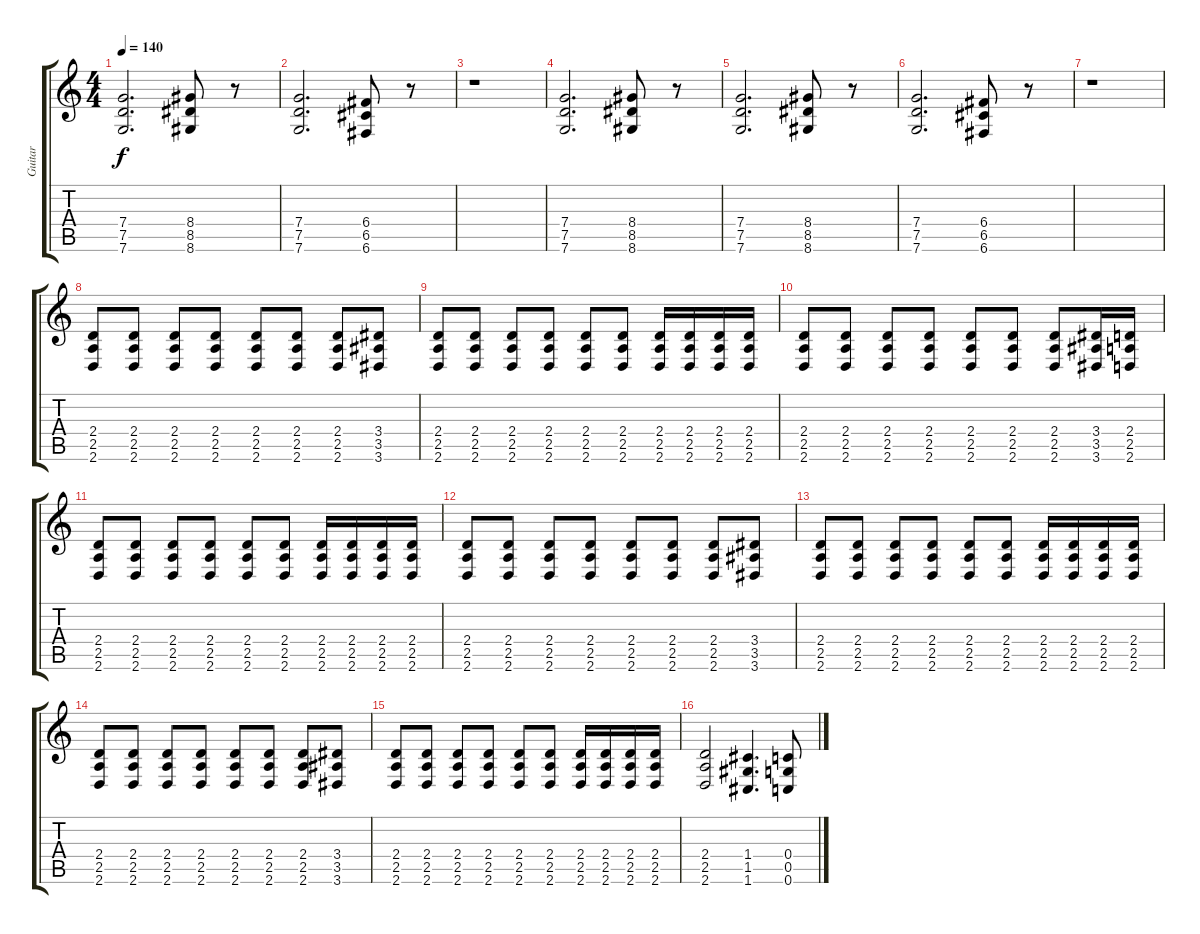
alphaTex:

\track ("Guitar" "Guitar") {instrument distortionguitar}
\staff {score tabs}
\tuning (D4 A3 F3 C3 G2 C2) {hide}
\ts (4 4)
\tempo 140
\clef g2
\ks c
(7.4 7.5 7.6).2{d dy f} (8.4 8.5 8.6).8 r.8 |
(7.4 7.5 7.6).2{d} (6.4 6.5 6.6).8 r.8 |
r.1 |
(7.4 7.5 7.6).2{d} (8.4 8.5 8.6).8 r.8 |
(7.4 7.5 7.6).2{d} (8.4 8.5 8.6).8 r.8 |
(7.4 7.5 7.6).2{d} (6.4 6.5 6.6).8 r.8 |
r.1 |
(2.4 2.5 2.6).8 (2.4 2.5 2.6).8 (2.4 2.5 2.6).8 (2.4 2.5 2.6).8 (2.4 2.5 2.6).8 (2.4 2.5 2.6).8 (2.4 2.5 2.6).8 (3.4 3.5 3.6).8 |
(2.4 2.5 2.6).8 (2.4 2.5 2.6).8 (2.4 2.5 2.6).8 (2.4 2.5 2.6).8 (2.4 2.5 2.6).8 (2.4 2.5 2.6).8 (2.4 2.5 2.6).16 (2.4 2.5 2.6).16 (2.4 2.5 2.6).16 (2.4 2.5 2.6).16 |
(2.4 2.5 2.6).8 (2.4 2.5 2.6).8 (2.4 2.5 2.6).8 (2.4 2.5 2.6).8 (2.4 2.5 2.6).8 (2.4 2.5 2.6).8 (2.4 2.5 2.6).8 (3.4 3.5 3.6).16 (2.4 2.5 2.6).16 |
(2.4 2.5 2.6).8 (2.4 2.5 2.6).8 (2.4 2.5 2.6).8 (2.4 2.5 2.6).8 (2.4 2.5 2.6).8 (2.4 2.5 2.6).8 (2.4 2.5 2.6).16 (2.4 2.5 2.6).16 (2.4 2.5 2.6).16 (2.4 2.5 2.6).16 |
(2.4 2.5 2.6).8 (2.4 2.5 2.6).8 (2.4 2.5 2.6).8 (2.4 2.5 2.6).8 (2.4 2.5 2.6).8 (2.4 2.5 2.6).8 (2.4 2.5 2.6).8 (3.4 3.5 3.6).8 |
(2.4 2.5 2.6).8 (2.4 2.5 2.6).8 (2.4 2.5 2.6).8 (2.4 2.5 2.6).8 (2.4 2.5 2.6).8 (2.4 2.5 2.6).8 (2.4 2.5 2.6).16 (2.4 2.5 2.6).16 (2.4 2.5 2.6).16 (2.4 2.5 2.6).16 |
(2.4 2.5 2.6).8 (2.4 2.5 2.6).8 (2.4 2.5 2.6).8 (2.4 2.5 2.6).8 (2.4 2.5 2.6).8 (2.4 2.5 2.6).8 (2.4 2.5 2.6).8 (3.4 3.5 3.6).8 |
(2.4 2.5 2.6).8 (2.4 2.5 2.6).8 (2.4 2.5 2.6).8 (2.4 2.5 2.6).8 (2.4 2.5 2.6).8 (2.4 2.5 2.6).8 (2.4 2.5 2.6).16 (2.4 2.5 2.6).16 (2.4 2.5 2.6).16 (2.4 2.5 2.6).16 |
(2.4 2.5 2.6).2 (1.4 1.5 1.6).4{d} (0.4 0.5 0.6).8
